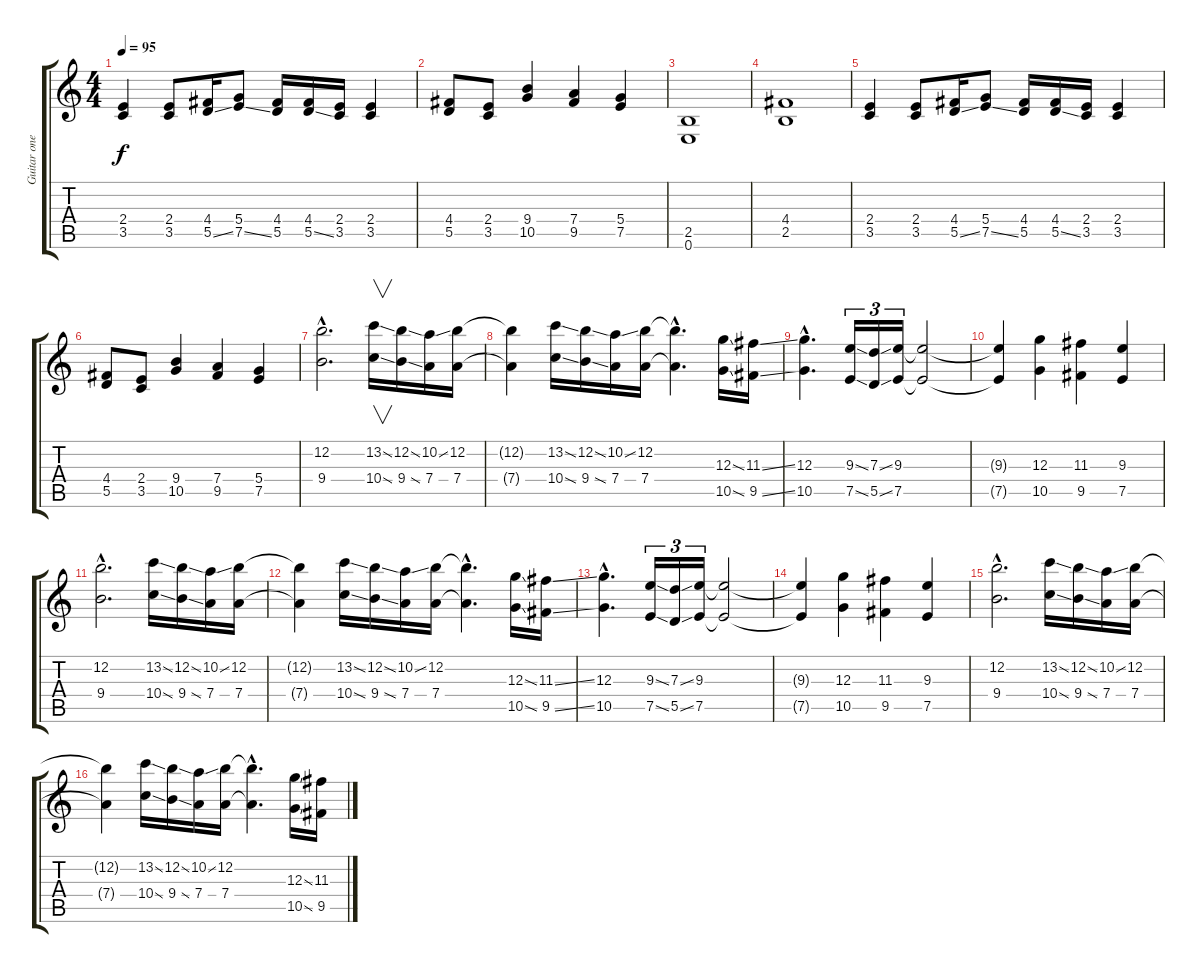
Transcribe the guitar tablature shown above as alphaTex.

\track ("Guitar one" "Guitar one") {instrument overdrivenguitar}
\staff {score tabs}
\tuning (E4 B3 G3 D3 A2 E2) {hide}
\ts (4 4)
\tempo 95
\clef g2
\ks c
(2.4 3.5).4{dy f} (2.4 3.5).8 (4.4 5.5{ss}).16 (5.4 7.5{ss}).8 (4.4 5.5).16 (4.4 5.5{ss}).16 (2.4 3.5).16 (2.4 3.5).4 |
(4.4 5.5).8 (2.4 3.5).8 (9.4 10.5).4 (7.4 9.5).4 (5.4 7.5).4 |
(2.5 0.6).1 |
(4.4 2.5).1 |
(2.4 3.5).4 (2.4 3.5).8 (4.4 5.5{ss}).16 (5.4 7.5{ss}).8 (4.4 5.5).16 (4.4 5.5{ss}).16 (2.4 3.5).16 (2.4 3.5).4 |
(4.4 5.5).8 (2.4 3.5).8 (9.4 10.5).4 (7.4 9.5).4 (5.4 7.5).4 |
(12.2{hac} 9.4{hac}).2{d} (13.2{ss} 10.4{ss}).16{v} (12.2{ss} 9.4{ss}).16 (10.2{ss} 7.4).16 (12.2 7.4).16 |
(12.2{t} 7.4{t}).4 (13.2{ss} 10.4{ss}).16 (12.2{ss} 9.4{ss}).16 (10.2{ss} 7.4).16 (12.2 7.4).16 (12.2{hac t} 7.4{hac t}).4{d} (12.3{ss} 10.5{ss}).16 (11.3{ss} 9.5{ss}).16 |
(12.3{hac} 10.5{hac}).4{d} (9.3{ss} 7.5{ss}).16{tu (3 2)} (7.3{ss} 5.5{ss}).16{tu (3 2)} (9.3 7.5).16{tu (3 2)} (9.3{t} 7.5{t}).2 |
(9.3{t} 7.5{t}).4 (12.3 10.5).4 (11.3 9.5).4 (9.3 7.5).4 |
(12.2{hac} 9.4{hac}).2{d} (13.2{ss} 10.4{ss}).16 (12.2{ss} 9.4{ss}).16 (10.2{ss} 7.4).16 (12.2 7.4).16 |
(12.2{t} 7.4{t}).4 (13.2{ss} 10.4{ss}).16 (12.2{ss} 9.4{ss}).16 (10.2{ss} 7.4).16 (12.2 7.4).16 (12.2{hac t} 7.4{hac t}).4{d} (12.3{ss} 10.5{ss}).16 (11.3{ss} 9.5{ss}).16 |
(12.3{hac} 10.5{hac}).4{d} (9.3{ss} 7.5{ss}).16{tu (3 2)} (7.3{ss} 5.5{ss}).16{tu (3 2)} (9.3 7.5).16{tu (3 2)} (9.3{t} 7.5{t}).2 |
(9.3{t} 7.5{t}).4 (12.3 10.5).4 (11.3 9.5).4 (9.3 7.5).4 |
(12.2{hac} 9.4{hac}).2{d} (13.2{ss} 10.4{ss}).16 (12.2{ss} 9.4{ss}).16 (10.2{ss} 7.4).16 (12.2 7.4).16 |
(12.2{t} 7.4{t}).4 (13.2{ss} 10.4{ss}).16 (12.2{ss} 9.4{ss}).16 (10.2{ss} 7.4).16 (12.2 7.4).16 (12.2{hac t} 7.4{hac t}).4{d} (12.3{ss} 10.5{ss}).16 (11.3{ss} 9.5{ss}).16
